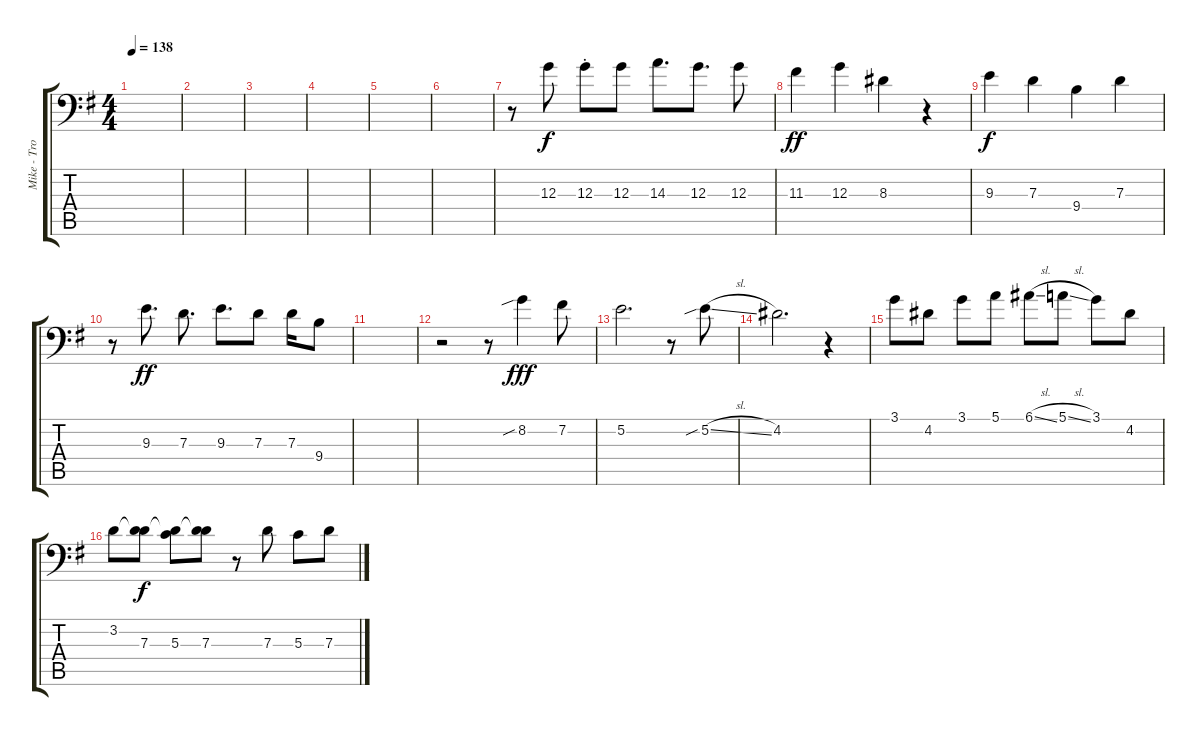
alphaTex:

\track ("Mike - Trombone" "Mike - Tro") {instrument trombone}
\staff {score tabs}
\tuning (E4 B3 G3 D3 A2 A1) {hide}
\ts (4 4)
\tempo 138
\clef f4
\ks g
|
|
|
|
|
|
r.8 12.3.8 12.3{st}.8 12.3.8 14.3.8{d} 12.3.8{d} 12.3.8 |
11.3.4{dy ff} 12.3.4 8.3.4 r.4 |
9.3.4{dy f} 7.3.4 9.4.4 7.3.4 |
r.8 9.3.8{d dy ff} 7.3.8{d} 9.3.8{d} 7.3.8 7.3.16 9.4.8 |
|
r.2 r.8 8.2{sib}.4{dy fff} 7.2.8 |
5.2.2{d} r.8 5.2{sib sl}.8 |
4.2.2{d} r.4 |
3.1.8 4.2.8 3.1.8 5.1.8 6.1{sl}.8 5.1{sl}.8 3.1.8 4.2.8 |
3.2.8 (3.2{t} 7.3).8{dy f} (3.2{t} 5.3).8 (3.2{t} 7.3).8 r.8 7.3.8 5.3.8 7.3.8
